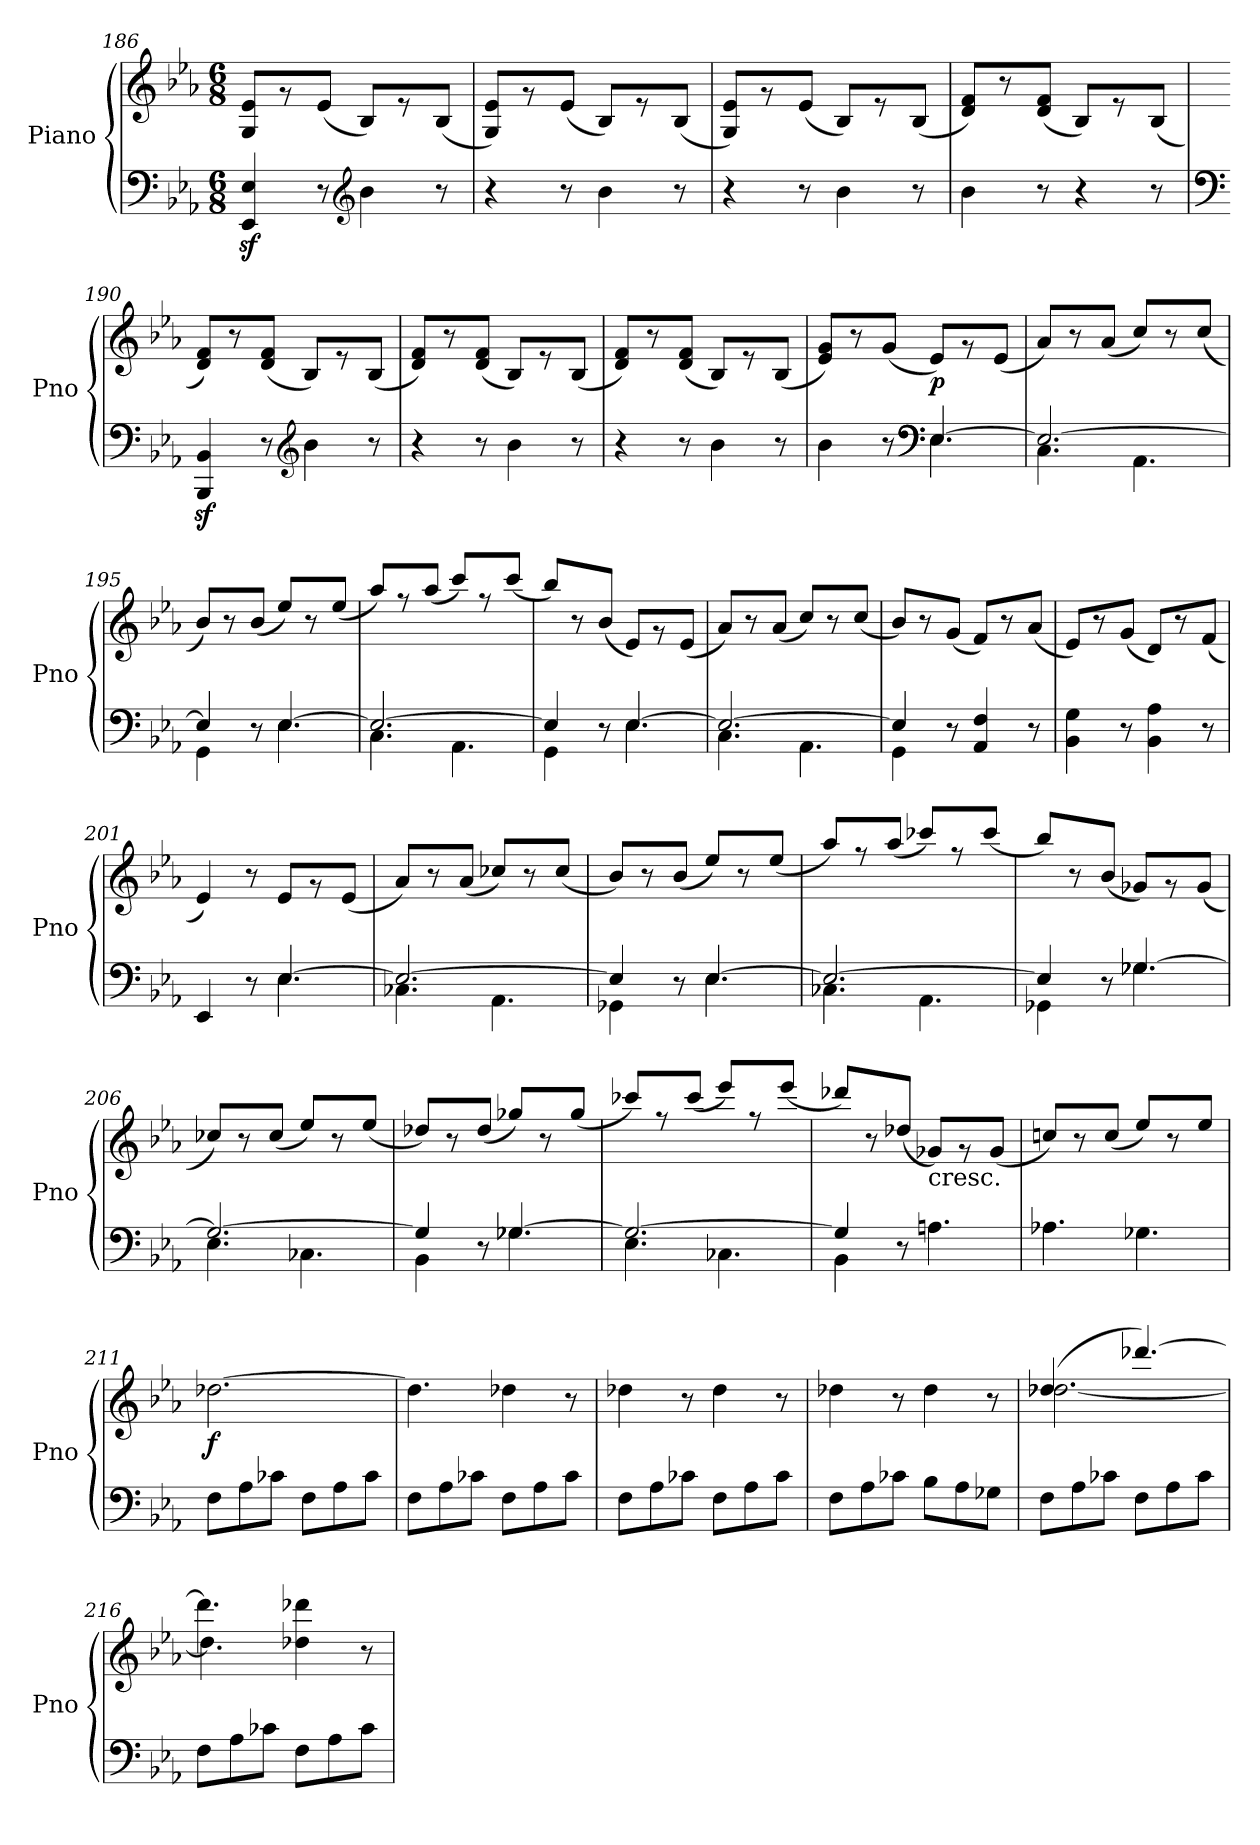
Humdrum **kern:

**kern	**kern	**dynam
*part1	*part1	*part1
*staff2	*staff1	*staff1/2
*I"Piano	*	*
*I'Pno	*	*
!!LO:LB:g=z
*clefF4	*clefG2	*
*k[b-e-a-]	*k[b-e-a-]	*
*E-:	*E-:	*
*M6/8	*M6/8	*
=186	=186	=186
*	*^	*
4EE-/z> 4E-/z>	8ryy	8G/ 8e-/L	.
.	8rg	8ryy	.
8r	4ryy	(>8e-/J	.
*clefG2	*	*	*
4b-\	.	8B-/L)	.
.	8re	8ryy	.
8r	8ryy	(>8B-/J	.
=187	=187	=187	=187
4r	8ryy	8G/ 8e-/L)	.
.	8rg	8ryy	.
8r	4ryy	(>8e-/J	.
4b-\	.	8B-/L)	.
.	8re	8ryy	.
8r	8ryy	(>8B-/J	.
=188	=188	=188	=188
4r	8ryy	8G/ 8e-/L)	.
.	8rg	8ryy	.
8r	4ryy	(>8e-/J	.
4b-\	.	8B-/L)	.
.	8re	8ryy	.
8r	8ryy	(>8B-/J	.
=189	=189	=189	=189
4b-\	8ryy	8d/ 8f/L)	.
.	8r	8ryy	.
8r	4ryy	(>8d/ 8f/J	.
4r	.	8B-/L)	.
.	8re	8ryy	.
8r	8ryy	(>8B-/J	.
=190	=190	=190	=190
*clefF4	*	*	*
4BBB-/z> 4BB-/z>	8ryy	8d/ 8f/L)	.
.	8r	8ryy	.
8r	4ryy	(>8d/ 8f/J	.
*clefG2	*	*	*
4b-\	.	8B-/L)	.
.	8re	8ryy	.
8r	8ryy	(>8B-/J	.
!!LO:LB:g=z	!!
=191	=191	=191	=191
4r	8ryy	8d/ 8f/L)	.
.	8r	8ryy	.
8r	4ryy	(>8d/ 8f/J	.
4b-\	.	8B-/L)	.
.	8re	8ryy	.
8r	8ryy	(>8B-/J	.
=192	=192	=192	=192
4r	8ryy	8d/ 8f/L)	.
.	8r	8ryy	.
8r	4ryy	(>8d/ 8f/J	.
4b-\	.	8B-/L)	.
.	8re	8ryy	.
8r	8ryy	(>8B-/J	.
=193	=193	=193	=193
*^	*	*	*
4b-\	4.ryy	8ryy	8e-/ 8g/L)	.
.	.	8r	8ryy	.
8r	.	4ryy	(>8g/J	.
*clefF4	*	*	*	*
!	!	!	!	!LO:DY:b
[4.E-/	4.E-\	.	8e-/L)	p
.	.	8rg	8ryy	.
.	.	8ryy	(>8e-/J	.
=194	=194	=194	=194	=194
2.E-/_	4.C\	8ryy	8a-/L)	.
.	.	8r	8ryy	.
.	.	4ryy	(>8a-/J	.
.	4.AA-\	.	8cc/L)	.
.	.	8r	8ryy	.
.	.	8ryy	(>8cc/J	.
=195	=195	=195	=195	=195
4E-/]	4GG\	8ryy	8b-/L)	.
.	.	8r	8ryy	.
8r	8ryy	4ryy	(>8b-/J	.
[4.E-/	4.E-\	.	8ee-/L)	.
.	.	8r	8ryy	.
.	.	8ryy	(>8ee-/J	.
!!LO:PB:g=z	!!
=196	=196	=196	=196	=196
2.E-/_	4.C\	8ryy	8aa-/L)	.
.	.	8rff	8ryy	.
.	.	4ryy	(>8aa-/J	.
.	4.AA-\	.	8ccc/L)	.
.	.	8rff	8ryy	.
.	.	8ryy	(>8ccc/J	.
=197	=197	=197	=197	=197
4E-/]	4GG\	8ryy	8bb-/L)	.
.	.	8r	8ryy	.
8r	8ryy	4ryy	(>8b-/J	.
[4.E-/	4.E-\	.	8e-/L)	.
.	.	8rg	8ryy	.
.	.	8ryy	(>8e-/J	.
=198	=198	=198	=198	=198
2.E-/_	4.C\	8ryy	8a-/L)	.
.	.	8r	8ryy	.
.	.	4ryy	(>8a-/J	.
.	4.AA-\	.	8cc/L)	.
.	.	8r	8ryy	.
.	.	8ryy	(>8cc/J	.
=199	=199	=199	=199	=199
4E-/]	4GG\	8ryy	8b-/L)	.
.	.	8r	8ryy	.
8r	2ryy	4ryy	(>8g/J	.
4AA-/ 4F/	.	.	8f/L)	.
.	.	8r	8ryy	.
8r	.	8ryy	(>8a-/J	.
*v	*v	*	*	*
=200	=200	=200	=200
4BB-\ 4G\	8ryy	8e-/L)	.
.	8r	8ryy	.
8r	4ryy	(>8g/J	.
4BB-\ 4A-\	.	8d/L)	.
.	8r	8ryy	.
8r	8ryy	(>8f/J	.
!!LO:LB:g=z	!!
=201	=201	=201	=201
*^	*	*	*
4EE-/	4.ryy	4e-/)	4.ryy	.
8r	.	8r	.	.
[4.E-/	4.E-\	8ryy	8e-/L	.
.	.	8rg	8ryy	.
.	.	8ryy	(>8e-/J	.
=202	=202	=202	=202	=202
2.E-/_	4.C-X\	8ryy	8a-/L)	.
.	.	8r	8ryy	.
.	.	4ryy	(>8a-/J	.
.	4.AA-\	.	8cc-X/L)	.
.	.	8r	8ryy	.
.	.	8ryy	(>8cc-/J	.
=203	=203	=203	=203	=203
4E-/]	4GG-X\	8ryy	8b-/L)	.
.	.	8r	8ryy	.
8r	8ryy	4ryy	(>8b-/J	.
[4.E-/	4.E-\	.	8ee-/L)	.
.	.	8r	8ryy	.
.	.	8ryy	(>8ee-/J	.
=204	=204	=204	=204	=204
2.E-/_	4.C-X\	8ryy	8aa-/L)	.
.	.	8rff	8ryy	.
.	.	4ryy	(>8aa-/J	.
.	4.AA-\	.	8ccc-X/L)	.
.	.	8rff	8ryy	.
.	.	8ryy	(>8ccc-/J	.
=205	=205	=205	=205	=205
4E-/]	4GG-X\	8ryy	8bb-/L)	.
.	.	8r	8ryy	.
8r	8ryy	8ryy	(>8b-/J	.
[4.G-X/	4.G-\	8ryy	8g-X/L)	.
.	.	8rg	8ryy	.
.	.	8ryy	(>8g-/J	.
!!LO:LB:g=z	!!
=206	=206	=206	=206	=206
2.G-/_	4.E-\	8ryy	8cc-X/L)	.
.	.	8r	8ryy	.
.	.	4ryy	(>8cc-/J	.
.	4.C-X\	.	8ee-/L)	.
.	.	8r	8ryy	.
.	.	8ryy	(>8ee-/J	.
=207	=207	=207	=207	=207
4G-/]	4BB-\	8ryy	8dd-X/L)	.
.	.	8r	8ryy	.
8r	8ryy	4ryy	(>8dd-/J	.
[4.G-X/	4.G-\	.	8gg-X/L)	.
.	.	8r	8ryy	.
.	.	8ryy	(>8gg-/J	.
=208	=208	=208	=208	=208
2.G-/_	4.E-\	8ryy	8ccc-X/L)	.
.	.	8rff	8ryy	.
.	.	4ryy	(>8ccc-/J	.
.	4.C-X\	.	8eee-/L)	.
.	.	8rff	8ryy	.
.	.	8ryy	(>8eee-/J	.
=209	=209	=209	=209	=209
4G-/]	4BB-\	8ryy	8ddd-X/L)	.
.	.	8r	8ryy	.
8r	2ryy	8ryy	(>8dd-X/J	.
!	!	!LO:TX:b:t=cresc.	!	!
4.An\	.	8ryy	8g-X/L)	.
.	.	8rg	8ryy	.
.	.	8ryy	(>8g-/J	.
*v	*v	*	*	*
=210	=210	=210	=210
4.A-X\	8ryy	8ccn/L)	.
.	8r	8ryy	.
.	4ryy	(>8cc/J	.
4.G-X\	.	8ee-/L)	.
.	8r	8ryy	.
.	8ryy	8ee-/J	.
!!LO:LB:g=z
=211	=211	=211	=211
!	!	!	!LO:DY:b
*	*v	*v	*
8F\L	[2.dd-X\	f
8A-\	.	.
8c-X\J	.	.
8F\L	.	.
8A-\	.	.
8c-\J	.	.
=212	=212	=212
8F\L	4.dd-\]	.
8A-\	.	.
8c-X\J	.	.
8F\L	4dd-X\	.
8A-\	.	.
8c-\J	8r	.
=213	=213	=213
8F\L	4dd-X\	.
8A-\	.	.
8c-X\J	8r	.
8F\L	4dd-\	.
8A-\	.	.
8c-\J	8r	.
=214	=214	=214
8F\L	4dd-X\	.
8A-\	.	.
8c-X\J	8r	.
8B-\L	4dd-\	.
8A-\	.	.
8G-X\J	8r	.
=215	=215	=215
*	*^	*
8F\L	(>4.dd-X/	[2.dd-\	.
8A-\	.	.	.
8c-X\J	.	.	.
8F\L	[4.ddd-X/)	.	.
8A-\	.	.	.
8c-\J	.	.	.
=216	=216	=216	=216
8F\L	4.ddd-\]	4.dd-\]	.
8A-\	.	.	.
8c-X\J	.	.	.
8F\L	4dd-X\ 4ddd-X\	4.ryy	.
8A-\	.	.	.
8c-\J	8r	.	.
*	*v	*v	*
=	=	=
*-	*-	*-
